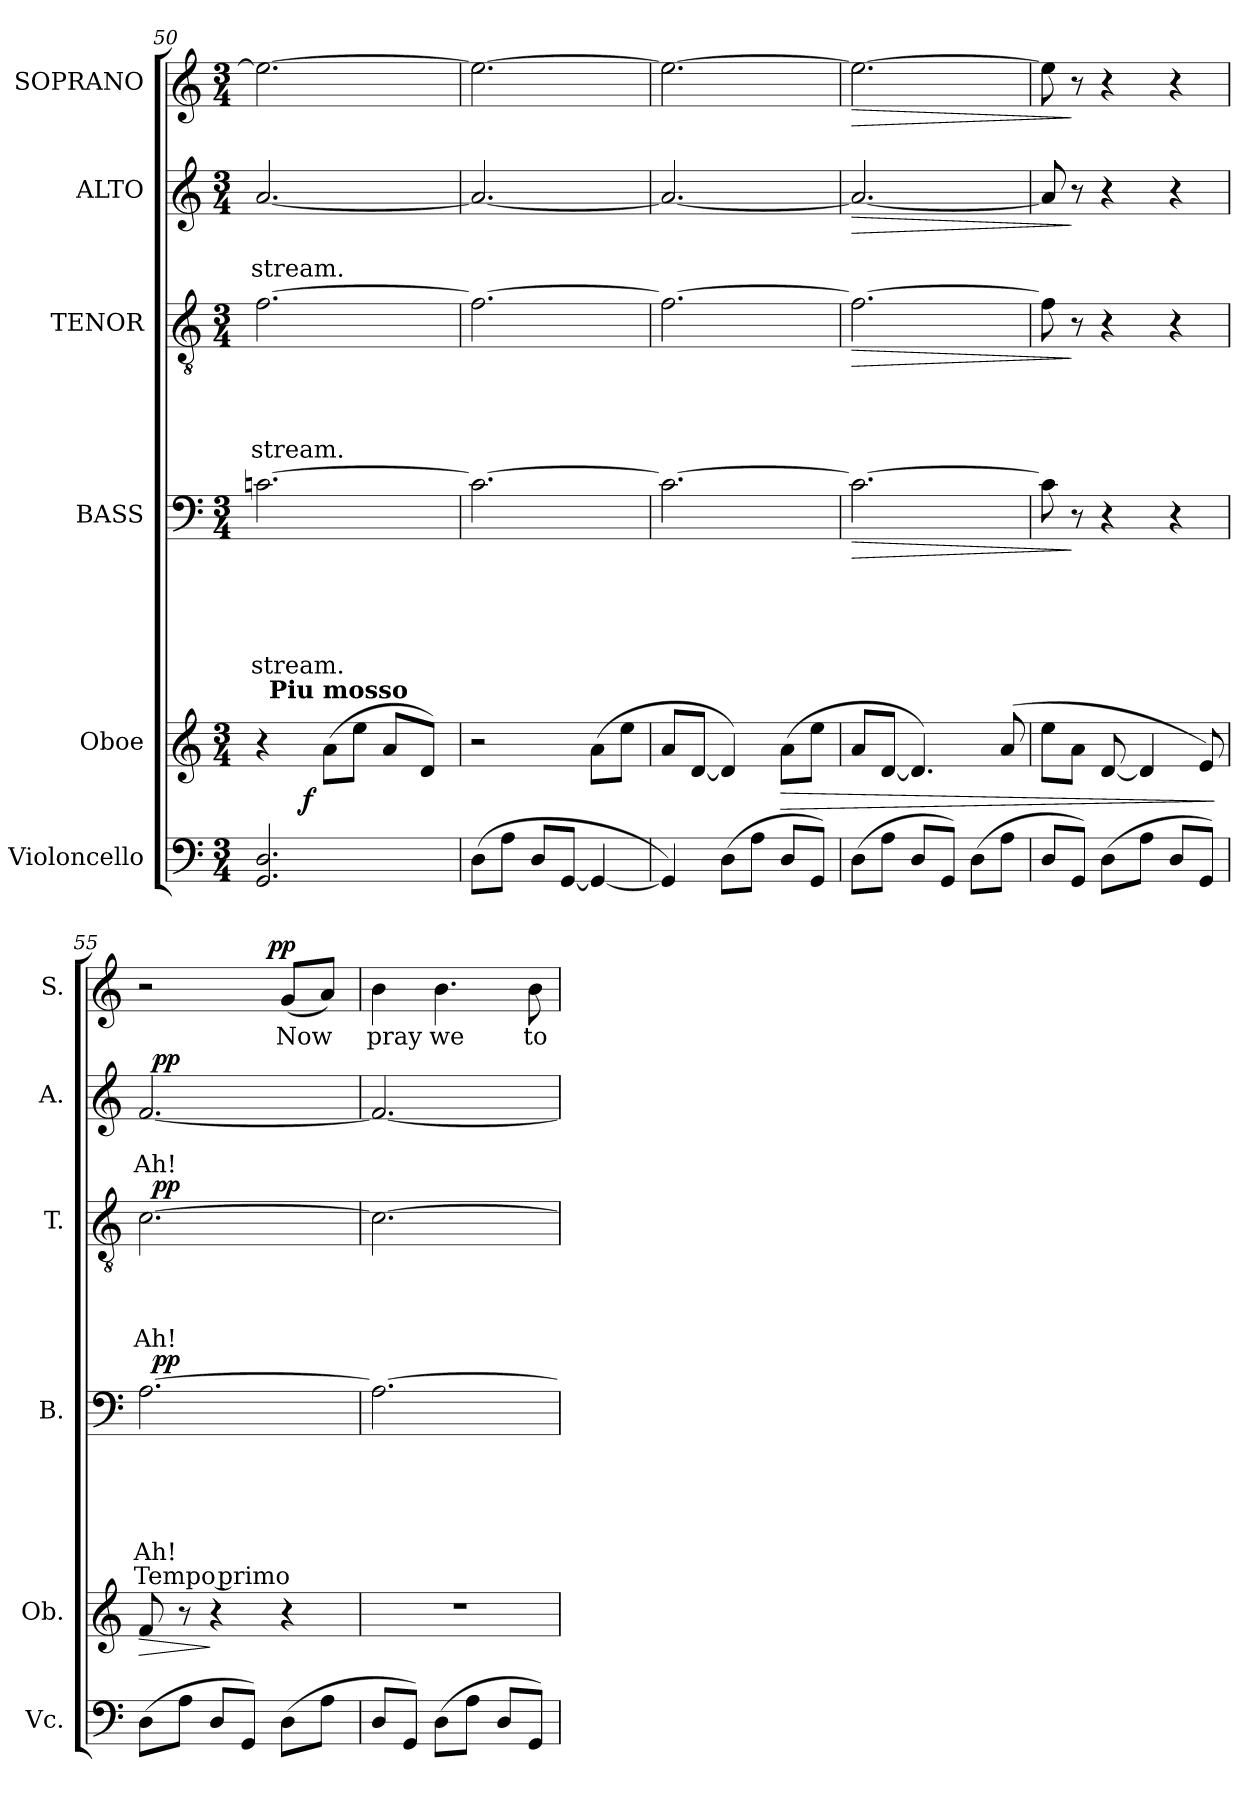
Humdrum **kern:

**kern	**kern	**dynam	**kern	**text	**text	**text	**text	**text	**text	**dynam	**kern	**text	**text	**text	**text	**dynam	**kern	**text	**text	**dynam	**kern	**text	**dynam
*part6	*part5	*part5	*part4	*part4	*part4	*part4	*part4	*part4	*part4	*part4	*part3	*part3	*part3	*part3	*part3	*part3	*part2	*part2	*part2	*part2	*part1	*part1	*part1
*staff6	*staff5	*staff5	*staff4	*staff4	*staff4	*staff4	*staff4	*staff4	*staff4	*staff4	*staff3	*staff3	*staff3	*staff3	*staff3	*staff3	*staff2	*staff2	*staff2	*staff2	*staff1	*staff1	*staff1
*I"Violoncello	*I"Oboe	*	*I"BASS	*	*	*	*	*	*	*	*I"TENOR	*	*	*	*	*	*I"ALTO	*	*	*	*I"SOPRANO	*	*
*I'Vc.	*I'Ob.	*	*I'B.	*	*	*	*	*	*	*	*I'T.	*	*	*	*	*	*I'A.	*	*	*	*I'S.	*	*
*clefF4	*clefG2	*	*clefF4	*	*	*	*	*	*	*	*clefGv2	*	*	*	*	*	*clefG2	*	*	*	*clefG2	*	*
*k[]	*k[]	*	*k[]	*	*	*	*	*	*	*	*k[]	*	*	*	*	*	*k[]	*	*	*	*k[]	*	*
*C:	*C:	*	*C:	*	*	*	*	*	*	*	*C:	*	*	*	*	*	*C:	*	*	*	*C:	*	*
*M3/4	*M3/4	*	*M3/4	*	*	*	*	*	*	*	*M3/4	*	*	*	*	*	*M3/4	*	*	*	*M3/4	*	*
=50	=50	=50	=50	=50	=50	=50	=50	=50	=50	=50	=50	=50	=50	=50	=50	=50	=50	=50	=50	=50	=50	=50	=50
!	!	!	!	!	!	!	!	!LO:LY:b	!	!	!	!	!	!	!LO:LY:b	!	!	!	!LO:LY:b	!	!	!	!
*	*^	*	*	*	*	*	*	*	*	*	*	*	*	*	*	*	*	*	*	*	*	*	*
*	*	*^	*	*	*	*	*	*	*	*	*	*	*	*	*	*	*	*	*	*	*	*	*	*
2.GG/ 2.D/	4r	8.ryy	32ryy	.	[>2.cn\	.	.	.	.	-stream.	.	.	[>2.f\	.	.	.	-stream.	.	[<2.a/	.	-stream.	.	2.ee\_	.	.
!	!	!	!LO:TX:a:B:t=Piu mosso	!	!	!	!	!	!	!	!	!	!	!	!	!	!	!	!	!	!	!	!	!	!
.	.	.	2ryy	.	.	.	.	.	.	.	.	.	.	.	.	.	.	.	.	.	.	.	.	.	.
!	!	!	!	!LO:DY:b	!	!	!	!	!	!	!	!	!	!	!	!	!	!	!	!	!	!	!	!	!
.	.	2ryy	.	f	.	.	.	.	.	.	.	.	.	.	.	.	.	.	.	.	.	.	.	.	.
.	(>8a\L	.	.	.	.	.	.	.	.	.	.	.	.	.	.	.	.	.	.	.	.	.	.	.	.
.	8ee\J	.	.	.	.	.	.	.	.	.	.	.	.	.	.	.	.	.	.	.	.	.	.	.	.
.	8a/L	.	.	.	.	.	.	.	.	.	.	.	.	.	.	.	.	.	.	.	.	.	.	.	.
.	.	.	8..ryy	.	.	.	.	.	.	.	.	.	.	.	.	.	.	.	.	.	.	.	.	.	.
.	8d/J)	.	.	.	.	.	.	.	.	.	.	.	.	.	.	.	.	.	.	.	.	.	.	.	.
.	.	16ryy	.	.	.	.	.	.	.	.	.	.	.	.	.	.	.	.	.	.	.	.	.	.	.
*	*v	*v	*v	*	*	*	*	*	*	*	*	*	*	*	*	*	*	*	*	*	*	*	*	*	*
=51	=51	=51	=51	=51	=51	=51	=51	=51	=51	=51	=51	=51	=51	=51	=51	=51	=51	=51	=51	=51	=51	=51	=51
(>8D\L	2r	.	2.c\_	.	.	.	.	.	.	.	2.f\_	.	.	.	.	.	2.a/_	.	.	.	2.ee\_	.	.
8A\J	.	.	.	.	.	.	.	.	.	.	.	.	.	.	.	.	.	.	.	.	.	.	.
8D/L	.	.	.	.	.	.	.	.	.	.	.	.	.	.	.	.	.	.	.	.	.	.	.
[<8GG/J	.	.	.	.	.	.	.	.	.	.	.	.	.	.	.	.	.	.	.	.	.	.	.
4GG/_	(>8a\L	.	.	.	.	.	.	.	.	.	.	.	.	.	.	.	.	.	.	.	.	.	.
.	8ee\J	.	.	.	.	.	.	.	.	.	.	.	.	.	.	.	.	.	.	.	.	.	.
=52	=52	=52	=52	=52	=52	=52	=52	=52	=52	=52	=52	=52	=52	=52	=52	=52	=52	=52	=52	=52	=52	=52	=52
4GG/])	8a/L	.	2.c\_	.	.	.	.	.	.	.	2.f\_	.	.	.	.	.	2.a/_	.	.	.	2.ee\_	.	.
.	[<8d/J	.	.	.	.	.	.	.	.	.	.	.	.	.	.	.	.	.	.	.	.	.	.
(>8D\L	4d/])	.	.	.	.	.	.	.	.	.	.	.	.	.	.	.	.	.	.	.	.	.	.
8A\J	.	.	.	.	.	.	.	.	.	.	.	.	.	.	.	.	.	.	.	.	.	.	.
!	!	!LO:HP:b	!	!	!	!	!	!	!	!	!	!	!	!	!	!	!	!	!	!	!	!	!
8D/L	(>8a\L	>	.	.	.	.	.	.	.	.	.	.	.	.	.	.	.	.	.	.	.	.	.
8GG/J)	8ee\J	.	.	.	.	.	.	.	.	.	.	.	.	.	.	.	.	.	.	.	.	.	.
=53	=53	=53	=53	=53	=53	=53	=53	=53	=53	=53	=53	=53	=53	=53	=53	=53	=53	=53	=53	=53	=53	=53	=53
!	!	!	!	!	!	!	!	!	!	!LO:HP:b	!	!	!	!	!	!LO:HP:b	!	!	!	!LO:HP:b	!	!	!LO:HP:b
(>8D\L	8a/L	.	2.c\_	.	.	.	.	.	.	>	2.f\_	.	.	.	.	>	2.a/_	.	.	>	2.ee\_	.	>
8A\J	[<8d/J	.	.	.	.	.	.	.	.	.	.	.	.	.	.	.	.	.	.	.	.	.	.
8D/L	4.d/])	.	.	.	.	.	.	.	.	.	.	.	.	.	.	.	.	.	.	.	.	.	.
8GG/J)	.	.	.	.	.	.	.	.	.	.	.	.	.	.	.	.	.	.	.	.	.	.	.
(>8D\L	.	.	.	.	.	.	.	.	.	.	.	.	.	.	.	.	.	.	.	.	.	.	.
8A\J	(8a/	.	.	.	.	.	.	.	.	.	.	.	.	.	.	.	.	.	.	.	.	.	.
=54	=54	=54	=54	=54	=54	=54	=54	=54	=54	=54	=54	=54	=54	=54	=54	=54	=54	=54	=54	=54	=54	=54	=54
8D/L	8ee\L	.	8c\]	.	.	.	.	.	.	.	8f\]	.	.	.	.	.	8a/]	.	.	.	8ee\]	.	.
8GG/J)	8a\J	.	8r	.	.	.	.	.	.	]	8r	.	.	.	.	]	8r	.	.	]	8r	.	]
(>8D\L	[<8d/	.	4r	.	.	.	.	.	.	.	4r	.	.	.	.	.	4r	.	.	.	4r	.	.
8A\J	4d/]	.	.	.	.	.	.	.	.	.	.	.	.	.	.	.	.	.	.	.	.	.	.
8D/L	.	.	4r	.	.	.	.	.	.	.	4r	.	.	.	.	.	4r	.	.	.	4r	.	.
8GG/J)	8e/)	.	.	.	.	.	.	.	.	.	.	.	.	.	.	.	.	.	.	.	.	.	.
.	.	]	.	.	.	.	.	.	.	.	.	.	.	.	.	.	.	.	.	.	.	.	.
!!LO:LB:g=z
=55	=55	=55	=55	=55	=55	=55	=55	=55	=55	=55	=55	=55	=55	=55	=55	=55	=55	=55	=55	=55	=55	=55	=55
!	!	!	!	!	!	!	!	!	!	!	!	!	!	!	!	!	!	!	!	!	!LO:TX:a:t=55 Tempo primo	!	!
!	!	!LO:HP:b	!	!	!	!	!	!LO:LY:b	!LO:LY:b	!	!	!	!	!	!LO:LY:b	!	!	!	!LO:LY:b	!	!	!	!
*	*	*	*^	*	*	*	*	*	*	*	*^	*	*	*	*	*	*^	*	*	*	*^	*	*
(>8D\L	8f/	>	[>2.A\	32ryy	.	.	.	.	Ah!	Tempo primo	.	[>2.c\	32ryy	.	.	.	Ah!	.	[<2.f/	32ryy	.	Ah!	.	2r	4...ryy	.	.
!	!	!	!	!	!	!	!	!	!	!	!LO:DY:a	!	!	!	!	!	!	!LO:DY:a	!	!	!	!	!LO:DY:a	!	!	!	!
.	.	.	.	2ryy	.	.	.	.	.	.	pp	.	2ryy	.	.	.	.	pp	.	2ryy	.	.	pp	.	.	.	.
8A\J	8r	.	.	.	.	.	.	.	.	.	.	.	.	.	.	.	.	.	.	.	.	.	.	.	.	.	.
8D/L	4r	]	.	.	.	.	.	.	.	.	.	.	.	.	.	.	.	.	.	.	.	.	.	.	.	.	.
8GG/J)	.	.	.	.	.	.	.	.	.	.	.	.	.	.	.	.	.	.	.	.	.	.	.	.	.	.	.
!	!	!	!	!	!	!	!	!	!	!	!	!	!	!	!	!	!	!	!	!	!	!	!	!	!	!	!LO:DY:a
.	.	.	.	.	.	.	.	.	.	.	.	.	.	.	.	.	.	.	.	.	.	.	.	.	4ryy	.	pp
!	!	!	!	!	!	!	!	!	!	!	!	!	!	!	!	!	!	!	!	!	!	!	!	!	!	!LO:LY:b	!
(>8D\L	4r	.	.	.	.	.	.	.	.	.	.	.	.	.	.	.	.	.	.	.	.	.	.	(<8g/L	.	Now	.
.	.	.	.	8..ryy	.	.	.	.	.	.	.	.	8..ryy	.	.	.	.	.	.	8..ryy	.	.	.	.	.	.	.
8A\J	.	.	.	.	.	.	.	.	.	.	.	.	.	.	.	.	.	.	.	.	.	.	.	8a/J)	.	.	.
.	.	.	.	.	.	.	.	.	.	.	.	.	.	.	.	.	.	.	.	.	.	.	.	.	32ryy	.	.
=56	=56	=56	=56	=56	=56	=56	=56	=56	=56	=56	=56	=56	=56	=56	=56	=56	=56	=56	=56	=56	=56	=56	=56	=56	=56	=56	=56
!	!LO:N:vis=1	!	!	!	!	!	!	!	!	!	!	!	!	!	!	!	!	!	!	!	!	!	!	!	!	!LO:LY:b	!
*	*	*	*v	*v	*	*	*	*	*	*	*	*	*	*	*	*	*	*	*v	*v	*	*	*	*v	*v	*	*
*	*	*	*	*	*	*	*	*	*	*	*v	*v	*	*	*	*	*	*	*	*	*	*	*	*
8D/L	2.r	.	2.A\_	.	.	.	.	.	.	.	2.c\_	.	.	.	.	.	2.f/_	.	.	.	4b\	pray	.
8GG/J)	.	.	.	.	.	.	.	.	.	.	.	.	.	.	.	.	.	.	.	.	.	.	.
!	!	!	!	!	!	!	!	!	!	!	!	!	!	!	!	!	!	!	!	!	!	!LO:LY:b	!
(>8D\L	.	.	.	.	.	.	.	.	.	.	.	.	.	.	.	.	.	.	.	.	4.b\	we	.
8A\J	.	.	.	.	.	.	.	.	.	.	.	.	.	.	.	.	.	.	.	.	.	.	.
8D/L	.	.	.	.	.	.	.	.	.	.	.	.	.	.	.	.	.	.	.	.	.	.	.
!	!	!	!	!	!	!	!	!	!	!	!	!	!	!	!	!	!	!	!	!	!	!LO:LY:b	!
8GG/J)	.	.	.	.	.	.	.	.	.	.	.	.	.	.	.	.	.	.	.	.	8b\	to	.
=	=	=	=	=	=	=	=	=	=	=	=	=	=	=	=	=	=	=	=	=	=	=	=
*-	*-	*-	*-	*-	*-	*-	*-	*-	*-	*-	*-	*-	*-	*-	*-	*-	*-	*-	*-	*-	*-	*-	*-
